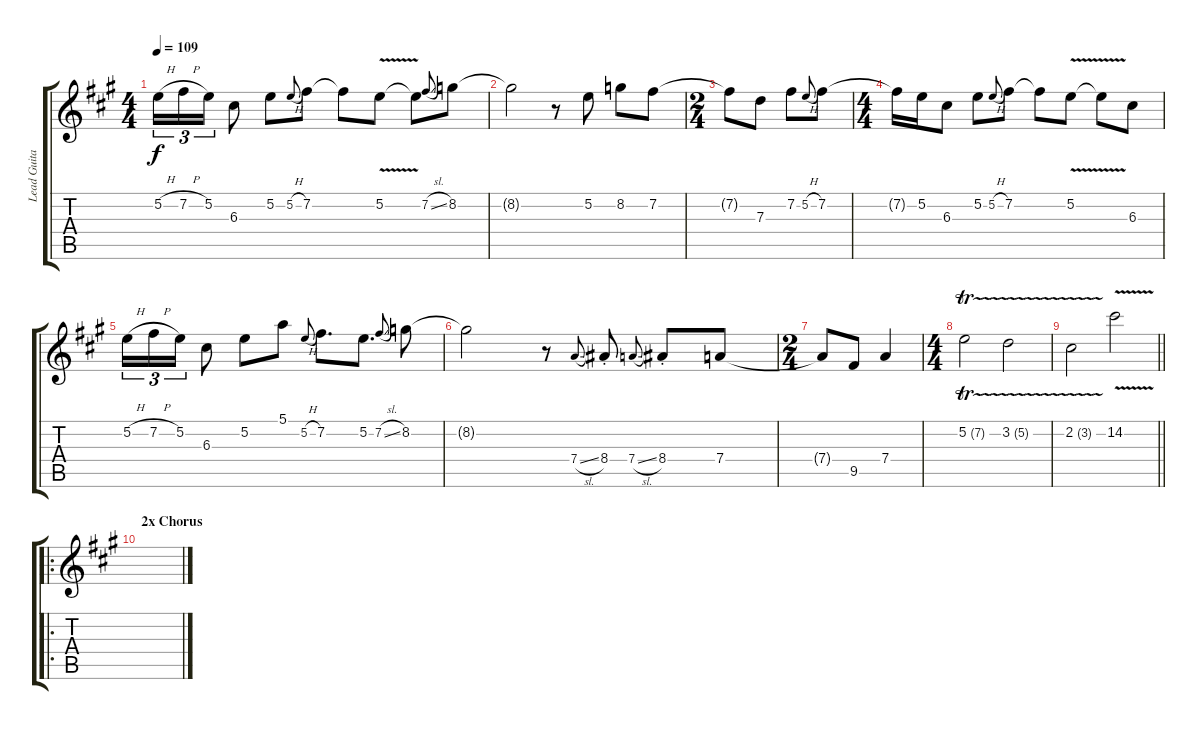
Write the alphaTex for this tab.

\track ("Lead Guitar (upper)" "Lead Guita") {instrument overdrivenguitar}
\staff {score tabs}
\tuning (E4 B3 G3 D3 A2 E2) {hide}
\ts (4 4)
\tempo 109
\clef g2
\ks a
5.2{h}.16{tu (3 2) dy f} 7.2{h}.16{tu (3 2)} 5.2.16{tu (3 2)} 6.3.8 5.2.8 5.2{h}.8{gr onbeat} 7.2.8 7.2{t}.8 5.2{v}.8 5.2{t}.8 7.2{sl}.8{gr onbeat} 8.2.8 |
8.2{t}.2 r.8 5.2.8 8.2.8 7.2.8 |
\ts (2 4)
7.2{t}.8 7.3.8 7.2.8 5.2{h}.8{gr onbeat} 7.2.8 |
\ts (4 4)
7.2{t}.16 5.2.16 6.3.8 5.2.8 5.2{h}.8{gr onbeat} 7.2.8 7.2{t}.8 5.2{v}.8 5.2{t}.8 6.3.8 |
5.2{h}.16{tu (3 2)} 7.2{h}.16{tu (3 2)} 5.2.16{tu (3 2)} 6.3.8 5.2.8 5.1.8 5.2{h}.8{gr onbeat} 7.2.8{d} 5.2.8{d} 7.2{sl}.8{gr onbeat} 8.2.8 |
8.2{t}.2 r.8 7.4{sl}.8{gr onbeat} 8.4{st}.8 7.4{sl}.8{gr onbeat} 8.4{st}.8 7.4.8 |
\ts (2 4)
7.4{t}.8 9.5.8 7.4.4 |
\ts (4 4)
5.2{tr (7 32)}.2 3.2{tr (5 32)}.2 |
\barLineRight lightlight
2.2{tr (3 32)}.2 14.2{v}.2 |
\ro
\section ("" "2x Chorus")
